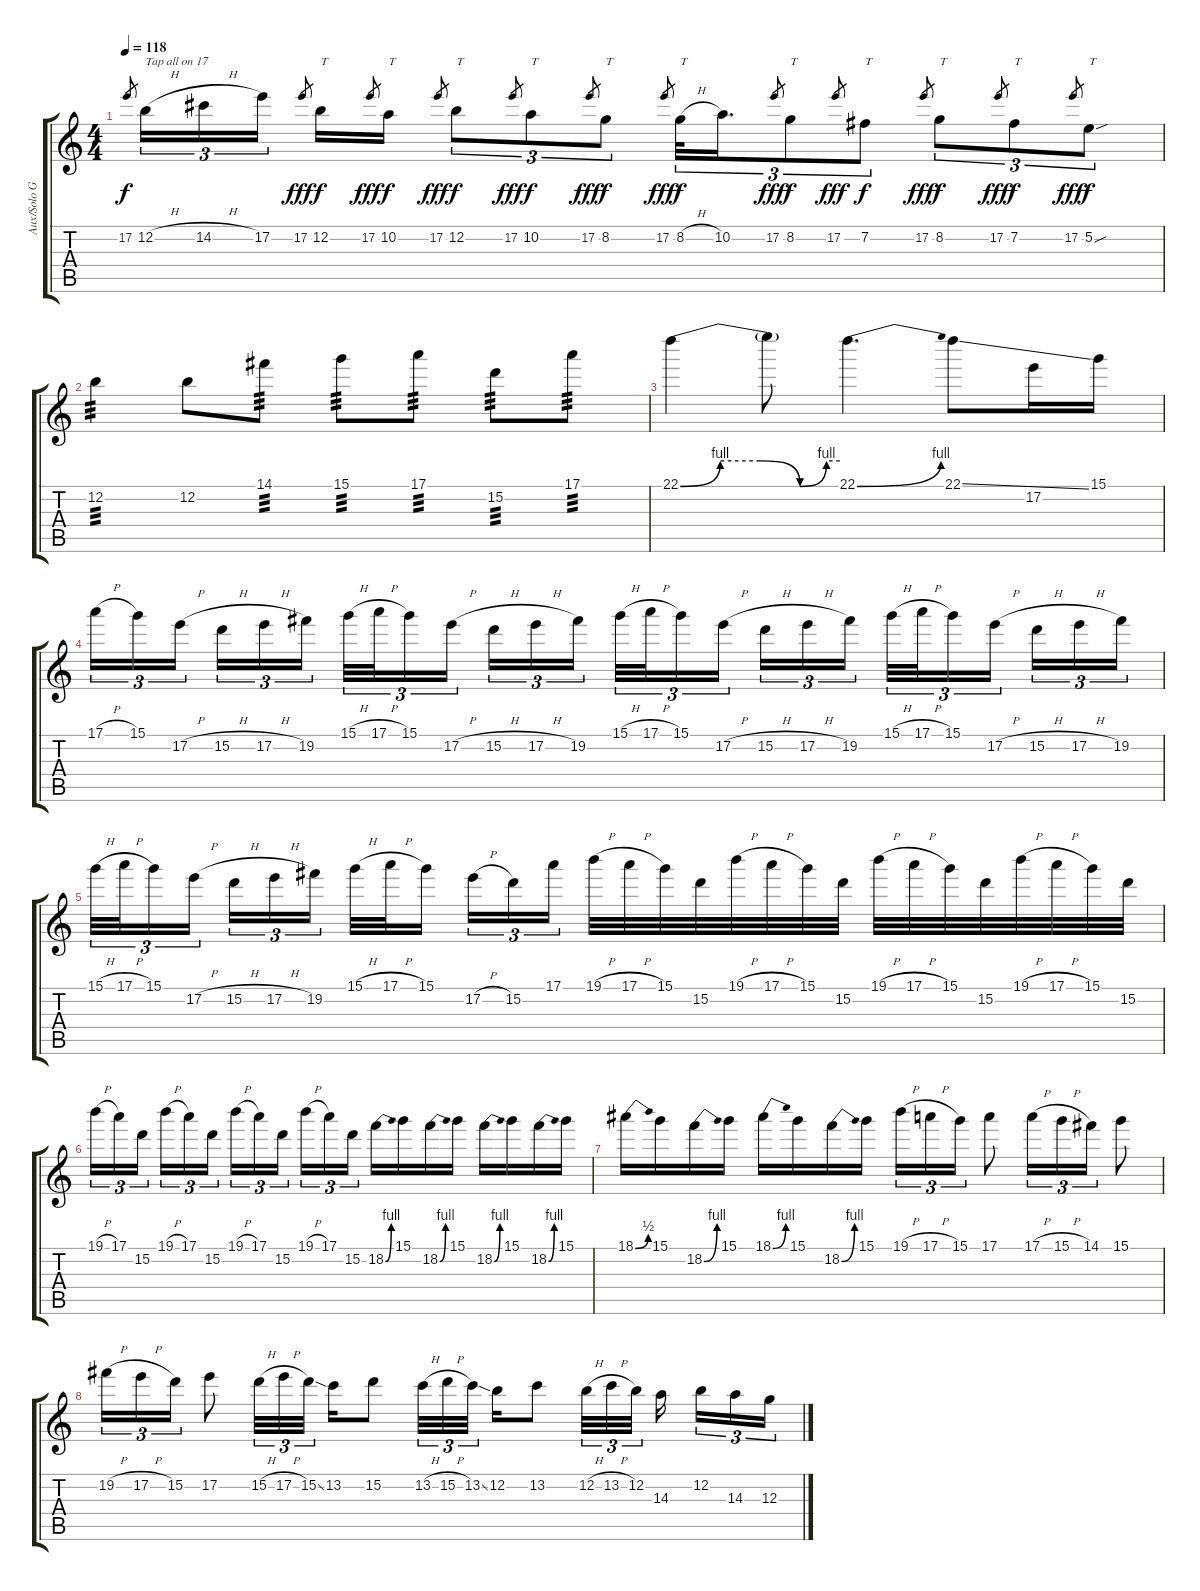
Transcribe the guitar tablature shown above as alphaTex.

\track ("Aux/Solo Gtr1" "Aux/Solo G") {instrument overdrivenguitar}
\staff {score tabs}
\tuning (E4 B3 G3 D3 A2 E2) {hide}
\ts (4 4)
\tempo 118
\clef g2
\ks c
17.2.8{gr dy f} 12.2{h}.16{tu (3 2) txt "Tap all on 17"} 14.2{h}.16{tu (3 2)} 17.2.16{tu (3 2)} 17.2.8{gr dy fff beam splitsecondary} 12.2.16{txt "T" dy f} 17.2.8{gr dy fff} 10.2.16{txt "T" dy f} 17.2.8{gr dy fff} 12.2.8{tu (3 2) txt "T" dy f} 17.2.8{gr dy fff} 10.2.8{tu (3 2) txt "T" dy f} 17.2.8{gr dy fff} 8.2.8{tu (3 2) txt "T" dy f} 17.2.8{gr dy fff} 8.2{h}.32{tu (3 2) txt "T" dy f} 10.2.16{d tu (3 2)} 17.2.8{gr dy fff} 8.2.8{tu (3 2) txt "T" dy f} 17.2.8{gr dy fff} 7.2.8{tu (3 2) txt "T" dy f} 17.2.8{gr dy fff} 8.2.8{tu (3 2) txt "T" dy f} 17.2.8{gr dy fff} 7.2.8{tu (3 2) txt "T" dy f} 17.2.8{gr dy fff} 5.2{sou}.8{tu (3 2) txt "T" dy f} |
12.2.4{tp 3} 12.2.8 14.1.8{tp 3} 15.1.8{tp 3} 17.1.8{tp 3} 15.2.8{tp 3} 17.1.8{tp 3} |
22.1{be (custom 0 0 15 4 30 4 45 0 55 4 60 4)}.4 22.1{t}.8 22.1{be (bend 0 0 60 4)}.4{d} 22.1{ss}.8 17.2.16 15.1.16 |
17.1{h}.16{tu (3 2)} 15.1.16{tu (3 2)} 17.2{h}.16{tu (3 2) beam splitsecondary} 15.2{h}.16{tu (3 2)} 17.2{h}.16{tu (3 2)} 19.2.16{tu (3 2)} 15.1{h}.32{tu (3 2)} 17.1{h}.32{tu (3 2)} 15.1.16{tu (3 2)} 17.2{h}.16{tu (3 2) beam splitsecondary} 15.2{h}.16{tu (3 2)} 17.2{h}.16{tu (3 2)} 19.2.16{tu (3 2)} 15.1{h}.32{tu (3 2)} 17.1{h}.32{tu (3 2)} 15.1.16{tu (3 2)} 17.2{h}.16{tu (3 2) beam splitsecondary} 15.2{h}.16{tu (3 2)} 17.2{h}.16{tu (3 2)} 19.2.16{tu (3 2)} 15.1{h}.32{tu (3 2)} 17.1{h}.32{tu (3 2)} 15.1.16{tu (3 2)} 17.2{h}.16{tu (3 2) beam splitsecondary} 15.2{h}.16{tu (3 2)} 17.2{h}.16{tu (3 2)} 19.2.16{tu (3 2)} |
15.1{h}.32{tu (3 2)} 17.1{h}.32{tu (3 2)} 15.1.16{tu (3 2)} 17.2{h}.16{tu (3 2) beam splitsecondary} 15.2{h}.16{tu (3 2)} 17.2{h}.16{tu (3 2)} 19.2.16{tu (3 2)} 15.1{h}.32 17.1{h}.32 15.1.16{beam splitsecondary} 17.2{h}.16{tu (3 2)} 15.2.16{tu (3 2)} 17.1.16{tu (3 2)} 19.1{h}.32 17.1{h}.32 15.1.32 15.2.32 19.1{h}.32 17.1{h}.32 15.1.32 15.2.32 19.1{h}.32 17.1{h}.32 15.1.32 15.2.32 19.1{h}.32 17.1{h}.32 15.1.32 15.2.32 |
19.1{h}.16{tu (3 2)} 17.1.16{tu (3 2)} 15.2.16{tu (3 2) beam splitsecondary} 19.1{h}.16{tu (3 2)} 17.1.16{tu (3 2)} 15.2.16{tu (3 2)} 19.1{h}.16{tu (3 2)} 17.1.16{tu (3 2)} 15.2.16{tu (3 2) beam splitsecondary} 19.1{h}.16{tu (3 2)} 17.1.16{tu (3 2)} 15.2.16{tu (3 2)} 18.2{be (bend 0 0 60 4)}.16 15.1.16 18.2{be (bend 0 0 60 4)}.16 15.1.16 18.2{be (bend 0 0 60 4)}.16 15.1.16 18.2{be (bend 0 0 60 4)}.16 15.1.16 |
18.1{be (bend 0 0 60 2)}.16 15.1.16 18.2{be (bend 0 0 60 4)}.16 15.1.16 18.1{be (bend 0 0 60 4)}.16 15.1.16 18.2{be (bend 0 0 60 4)}.16 15.1.16 19.1{h}.16{tu (3 2)} 17.1{h}.16{tu (3 2)} 15.1.16{tu (3 2)} 17.1.8 17.1{h}.16{tu (3 2)} 15.1{h}.16{tu (3 2)} 14.1.16{tu (3 2)} 15.1.8 |
19.2{h}.16{tu (3 2)} 17.2{h}.16{tu (3 2)} 15.2.16{tu (3 2)} 17.2.8 15.2{h}.32{tu (3 2)} 17.2{h}.32{tu (3 2)} 15.2{ss}.32{tu (3 2) beam splitsecondary} 13.2.16 15.2.8 13.2{h}.32{tu (3 2)} 15.2{h}.32{tu (3 2)} 13.2{ss}.32{tu (3 2) beam splitsecondary} 12.2.16 13.2.8 12.2{h}.32{tu (3 2)} 13.2{h}.32{tu (3 2)} 12.2.32{tu (3 2) beam splitsecondary} 14.3.16{beam splitsecondary} 12.2.16{tu (3 2)} 14.3.16{tu (3 2)} 12.3.16{tu (3 2)}
